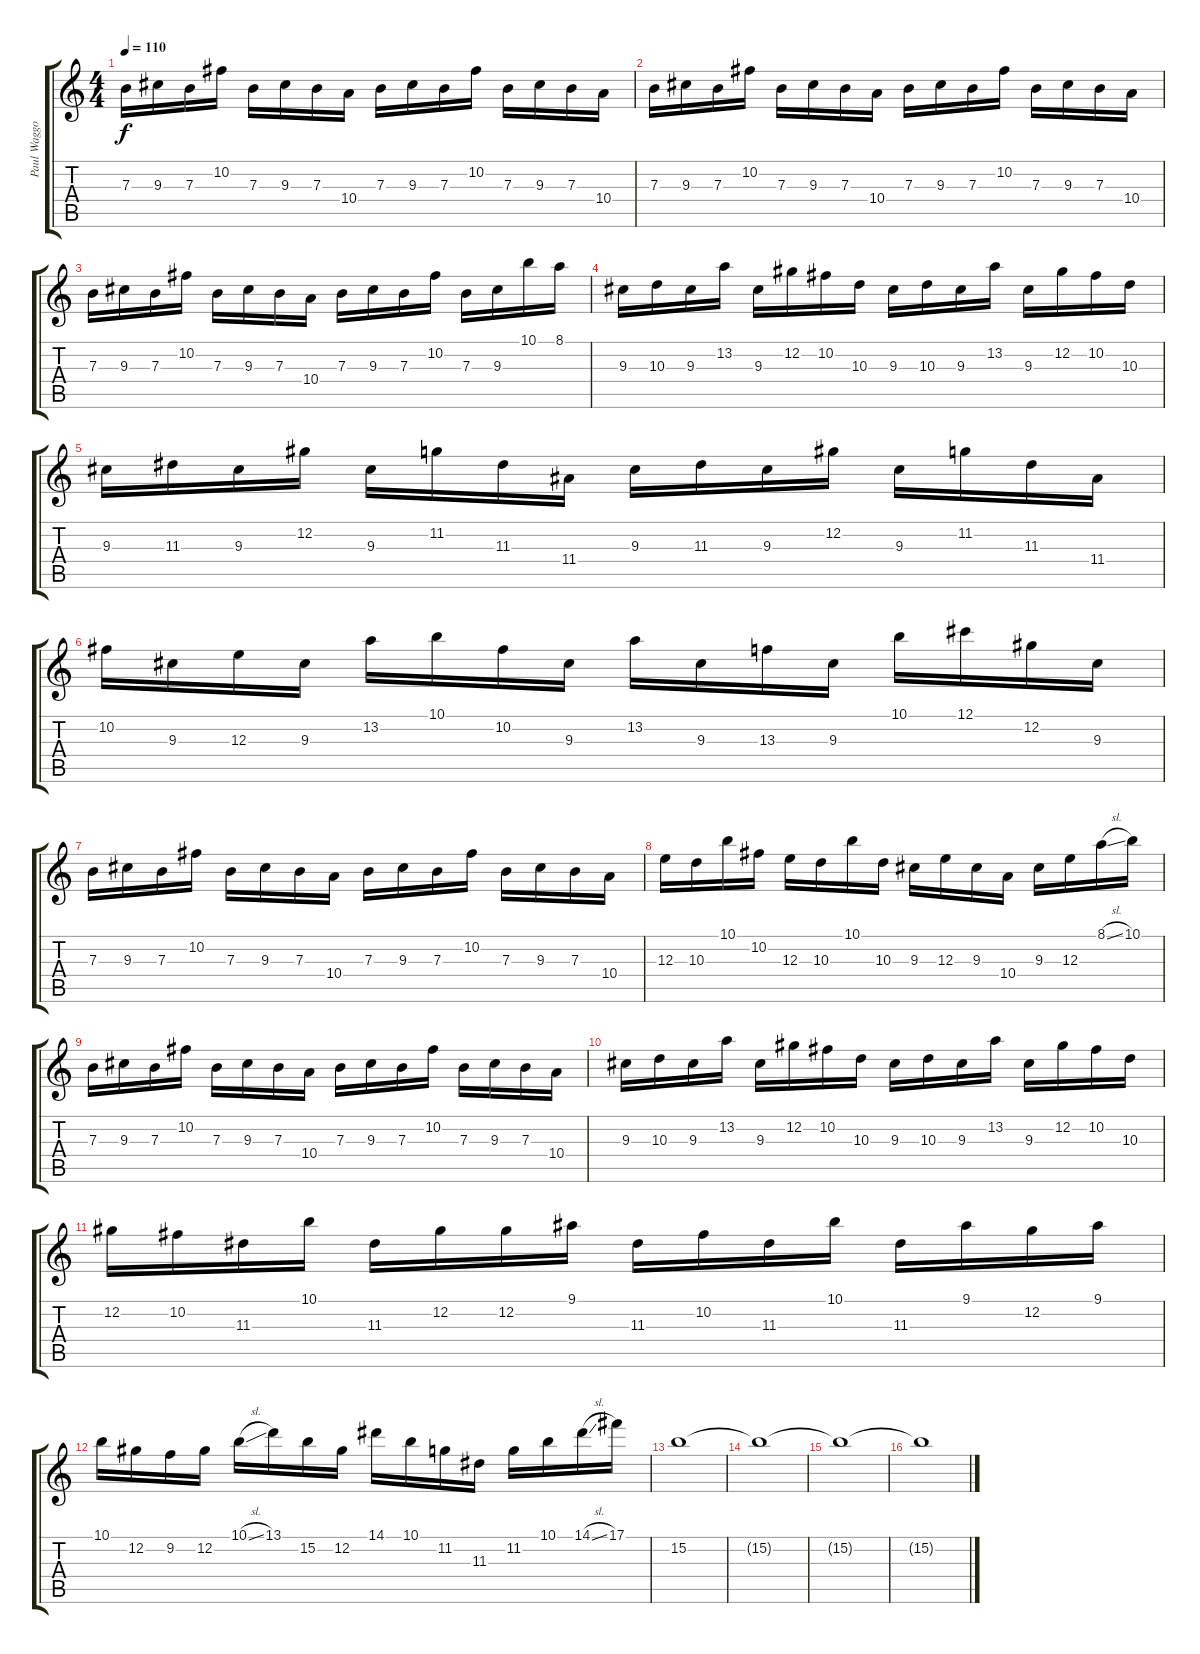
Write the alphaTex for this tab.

\track ("Paul Waggoner - Lead" "Paul Waggo") {instrument distortionguitar}
\staff {score tabs}
\tuning (Db4 Ab3 E3 B2 Gb2 Db2) {hide}
\ts (4 4)
\tempo 110
\clef g2
\ks c
7.3.16{dy f} 9.3.16 7.3.16 10.2.16 7.3.16 9.3.16 7.3.16 10.4.16 7.3.16 9.3.16 7.3.16 10.2.16 7.3.16 9.3.16 7.3.16 10.4.16 |
7.3.16 9.3.16 7.3.16 10.2.16 7.3.16 9.3.16 7.3.16 10.4.16 7.3.16 9.3.16 7.3.16 10.2.16 7.3.16 9.3.16 7.3.16 10.4.16 |
7.3.16 9.3.16 7.3.16 10.2.16 7.3.16 9.3.16 7.3.16 10.4.16 7.3.16 9.3.16 7.3.16 10.2.16 7.3.16 9.3.16 10.1.16 8.1.16 |
9.3.16 10.3.16 9.3.16 13.2.16 9.3.16 12.2.16 10.2.16 10.3.16 9.3.16 10.3.16 9.3.16 13.2.16 9.3.16 12.2.16 10.2.16 10.3.16 |
9.3.16 11.3.16 9.3.16 12.2.16 9.3.16 11.2.16 11.3.16 11.4.16 9.3.16 11.3.16 9.3.16 12.2.16 9.3.16 11.2.16 11.3.16 11.4.16 |
10.2.16 9.3.16 12.3.16 9.3.16 13.2.16 10.1.16 10.2.16 9.3.16 13.2.16 9.3.16 13.3.16 9.3.16 10.1.16 12.1.16 12.2.16 9.3.16 |
7.3.16 9.3.16 7.3.16 10.2.16 7.3.16 9.3.16 7.3.16 10.4.16 7.3.16 9.3.16 7.3.16 10.2.16 7.3.16 9.3.16 7.3.16 10.4.16 |
12.3.16 10.3.16 10.1.16 10.2.16 12.3.16 10.3.16 10.1.16 10.3.16 9.3.16 12.3.16 9.3.16 10.4.16 9.3.16 12.3.16 8.1{sl}.16 10.1.16 |
7.3.16 9.3.16 7.3.16 10.2.16 7.3.16 9.3.16 7.3.16 10.4.16 7.3.16 9.3.16 7.3.16 10.2.16 7.3.16 9.3.16 7.3.16 10.4.16 |
9.3.16 10.3.16 9.3.16 13.2.16 9.3.16 12.2.16 10.2.16 10.3.16 9.3.16 10.3.16 9.3.16 13.2.16 9.3.16 12.2.16 10.2.16 10.3.16 |
12.2.16 10.2.16 11.3.16 10.1.16 11.3.16 12.2.16 12.2.16 9.1.16 11.3.16 10.2.16 11.3.16 10.1.16 11.3.16 9.1.16 12.2.16 9.1.16 |
10.1.16 12.2.16 9.2.16 12.2.16 10.1{sl}.16 13.1.16 15.2.16 12.2.16 14.1.16 10.1.16 11.2.16 11.3.16 11.2.16 10.1.16 14.1{sl}.16 17.1.16 |
15.2.1{volume 0} |
15.2{t}.1 |
15.2{t}.1 |
15.2{t}.1
